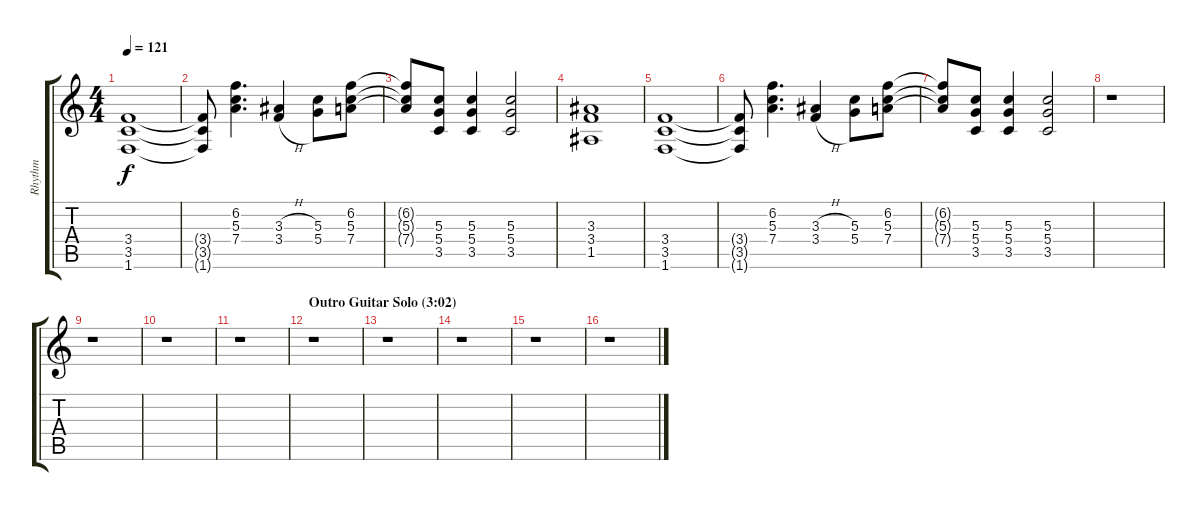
\track ("Rhythm" "Rhythm") {instrument overdrivenguitar}
\staff {score tabs}
\tuning (E4 B3 G3 D3 A2 E2) {hide}
\ts (4 4)
\tempo 121
\clef g2
\ks c
(3.4 3.5 1.6).1{dy f} |
(3.4{t} 3.5{t} 1.6{t}).8 (6.2 5.3 7.4).4{d} (3.3{h} 3.4{h}).4 (5.3 5.4).8 (6.2 5.3 7.4).8 |
(6.2{t} 5.3{t} 7.4{t}).8 (5.3 5.4 3.5).8 (5.3 5.4 3.5).4 (5.3 5.4 3.5).2 |
(3.3 3.4 1.5).1 |
(3.4 3.5 1.6).1 |
(3.4{t} 3.5{t} 1.6{t}).8 (6.2 5.3 7.4).4{d} (3.3{h} 3.4{h}).4 (5.3 5.4).8 (6.2 5.3 7.4).8 |
(6.2{t} 5.3{t} 7.4{t}).8 (5.3 5.4 3.5).8 (5.3 5.4 3.5).4 (5.3 5.4 3.5).2 |
r.1 |
r.1 |
r.1 |
r.1 |
\section ("" "Outro Guitar Solo (3:02)")
r.1 |
r.1 |
r.1 |
r.1 |
r.1
